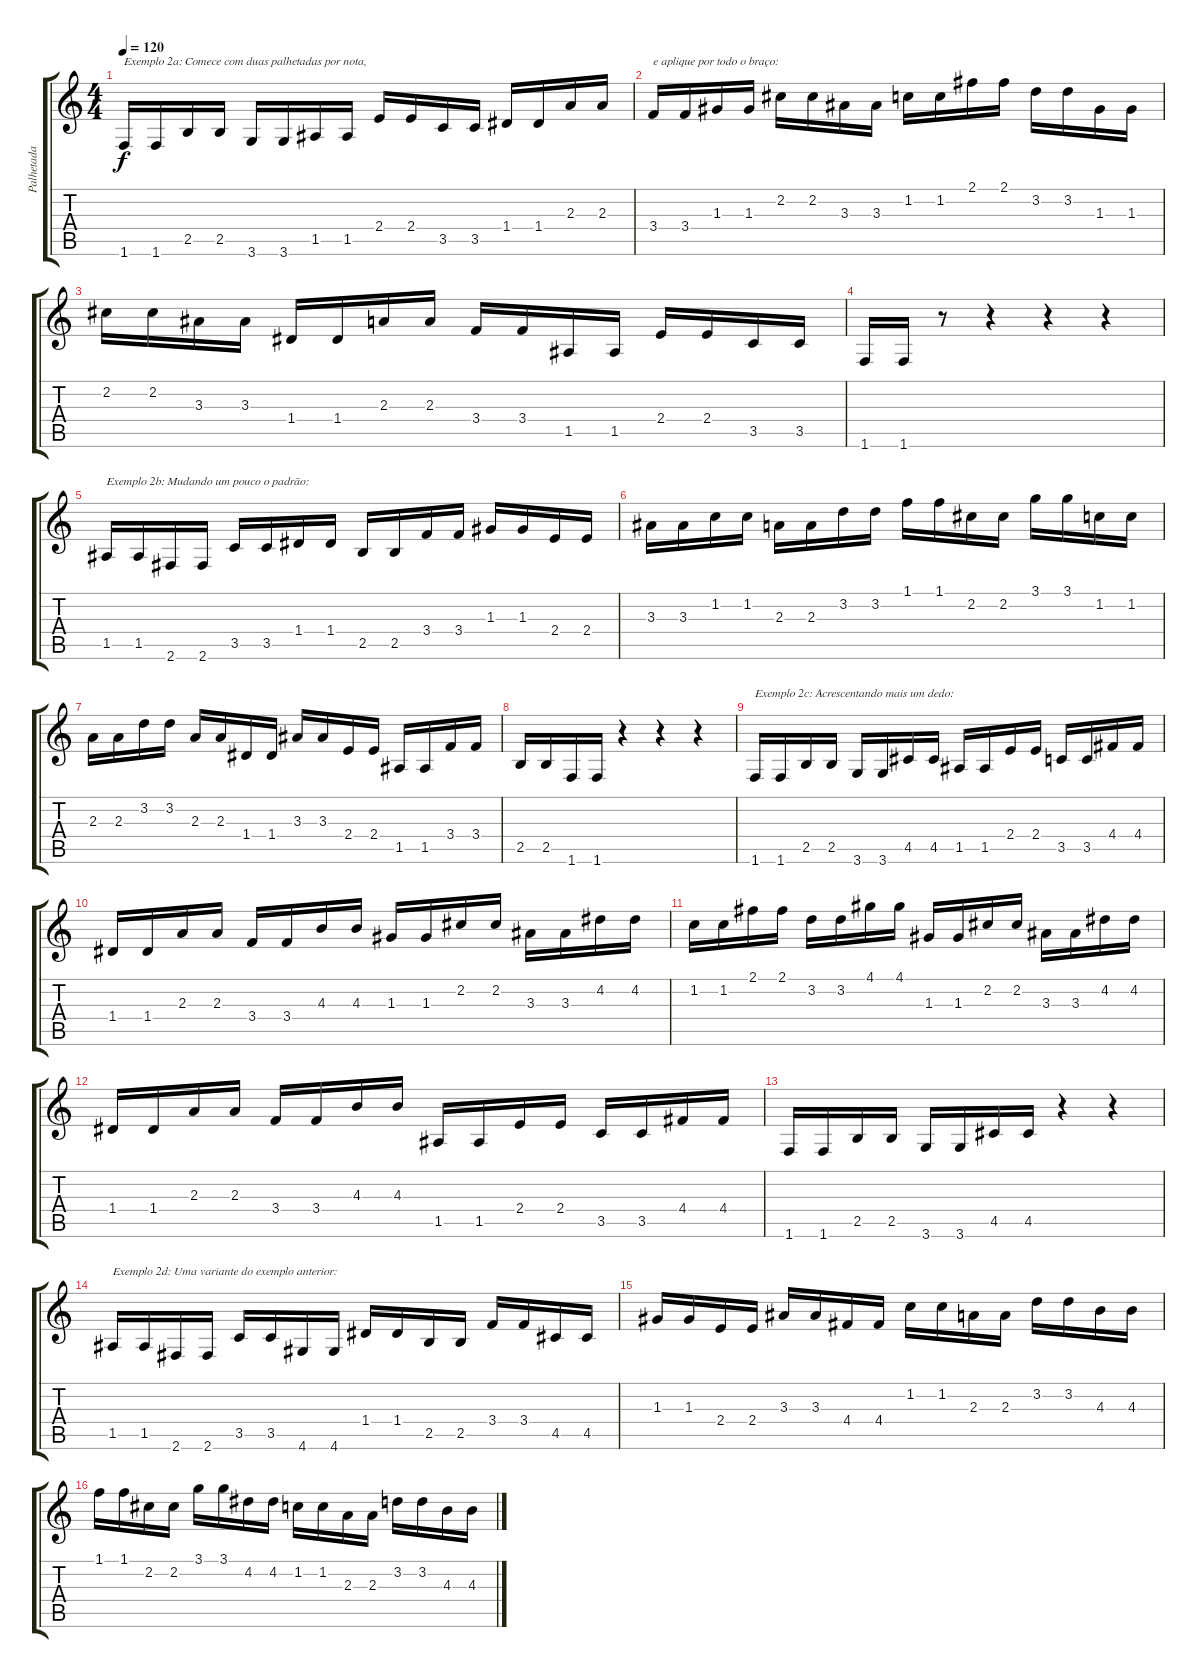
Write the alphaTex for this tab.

\track ("Palhetada - Sofisticando!" "Palhetada ") {instrument overdrivenguitar}
\staff {score tabs}
\tuning (E4 B3 G3 D3 A2 E2) {hide}
\ts (4 4)
\tempo 120
\clef g2
\ks c
1.6.16{txt "Exemplo 2a: Comece com duas palhetadas por nota," dy f instrument overdrivenguitar} 1.6.16 2.5.16 2.5.16 3.6.16 3.6.16 1.5.16 1.5.16 2.4.16 2.4.16 3.5.16 3.5.16 1.4.16 1.4.16 2.3.16 2.3.16 |
3.4.16{txt "e aplique por todo o braço:"} 3.4.16 1.3.16 1.3.16 2.2.16 2.2.16 3.3.16 3.3.16 1.2.16 1.2.16 2.1.16 2.1.16 3.2.16 3.2.16 1.3.16 1.3.16 |
2.2.16 2.2.16 3.3.16 3.3.16 1.4.16 1.4.16 2.3.16 2.3.16 3.4.16 3.4.16 1.5.16 1.5.16 2.4.16 2.4.16 3.5.16 3.5.16 |
1.6.16 1.6.16 r.8 r.4 r.4 r.4 |
1.5.16{txt "Exemplo 2b: Mudando um pouco o padrão:"} 1.5.16 2.6.16 2.6.16 3.5.16 3.5.16 1.4.16 1.4.16 2.5.16 2.5.16 3.4.16 3.4.16 1.3.16 1.3.16 2.4.16 2.4.16 |
3.3.16 3.3.16 1.2.16 1.2.16 2.3.16 2.3.16 3.2.16 3.2.16 1.1.16 1.1.16 2.2.16 2.2.16 3.1.16 3.1.16 1.2.16 1.2.16 |
2.3.16 2.3.16 3.2.16 3.2.16 2.3.16 2.3.16 1.4.16 1.4.16 3.3.16 3.3.16 2.4.16 2.4.16 1.5.16 1.5.16 3.4.16 3.4.16 |
2.5.16 2.5.16 1.6.16 1.6.16 r.4 r.4 r.4 |
1.6.16{txt "Exemplo 2c: Acrescentando mais um dedo:"} 1.6.16 2.5.16 2.5.16 3.6.16 3.6.16 4.5.16 4.5.16 1.5.16 1.5.16 2.4.16 2.4.16 3.5.16 3.5.16 4.4.16 4.4.16 |
1.4.16 1.4.16 2.3.16 2.3.16 3.4.16 3.4.16 4.3.16 4.3.16 1.3.16 1.3.16 2.2.16 2.2.16 3.3.16 3.3.16 4.2.16 4.2.16 |
1.2.16 1.2.16 2.1.16 2.1.16 3.2.16 3.2.16 4.1.16 4.1.16 1.3.16 1.3.16 2.2.16 2.2.16 3.3.16 3.3.16 4.2.16 4.2.16 |
1.4.16 1.4.16 2.3.16 2.3.16 3.4.16 3.4.16 4.3.16 4.3.16 1.5.16 1.5.16 2.4.16 2.4.16 3.5.16 3.5.16 4.4.16 4.4.16 |
1.6.16 1.6.16 2.5.16 2.5.16 3.6.16 3.6.16 4.5.16 4.5.16 r.4 r.4 |
1.5.16{txt "Exemplo 2d: Uma variante do exemplo anterior:"} 1.5.16 2.6.16 2.6.16 3.5.16 3.5.16 4.6.16 4.6.16 1.4.16 1.4.16 2.5.16 2.5.16 3.4.16 3.4.16 4.5.16 4.5.16 |
1.3.16 1.3.16 2.4.16 2.4.16 3.3.16 3.3.16 4.4.16 4.4.16 1.2.16 1.2.16 2.3.16 2.3.16 3.2.16 3.2.16 4.3.16 4.3.16 |
1.1.16 1.1.16 2.2.16 2.2.16 3.1.16 3.1.16 4.2.16 4.2.16 1.2.16 1.2.16 2.3.16 2.3.16 3.2.16 3.2.16 4.3.16 4.3.16
